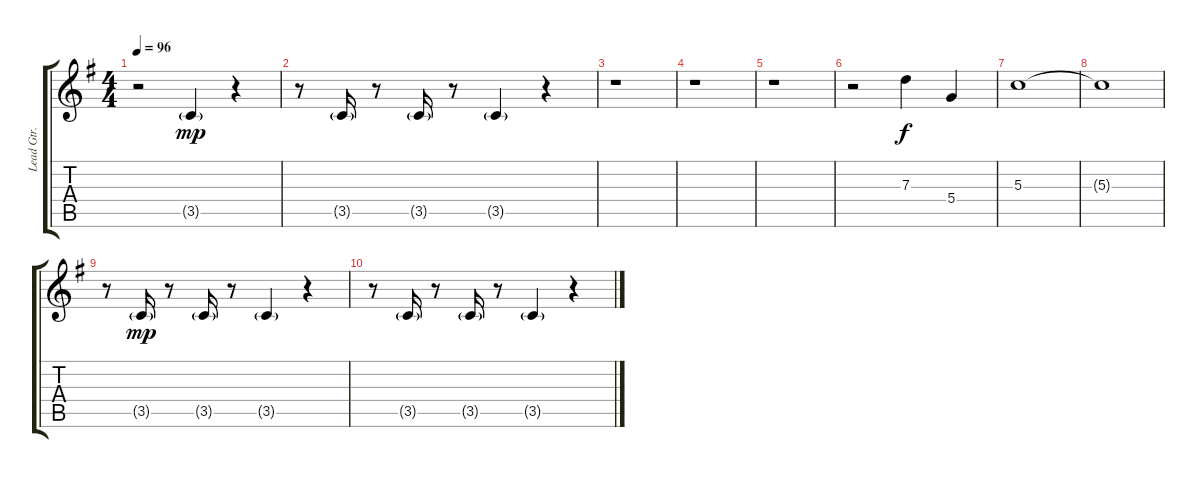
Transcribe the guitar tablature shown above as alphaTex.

\track ("Lead Gtr." "Lead Gtr.") {instrument electricguitarclean}
\staff {score tabs}
\tuning (E4 B3 G3 D3 A2 E2) {hide}
\ts (4 4)
\tempo 96
\clef g2
\ks g
r.2{dy f} 3.5{g}.4{dy mp} r.4 |
r.8 3.5{g}.16 r.8 3.5{g}.16 r.8 3.5{g}.4 r.4 |
r.1 |
r.1 |
r.1 |
r.2 7.3.4{dy f} 5.4.4 |
5.3.1 |
5.3{t}.1 |
r.8 3.5{g}.16{dy mp} r.8 3.5{g}.16 r.8 3.5{g}.4 r.4 |
r.8 3.5{g}.16 r.8 3.5{g}.16 r.8 3.5{g}.4 r.4
